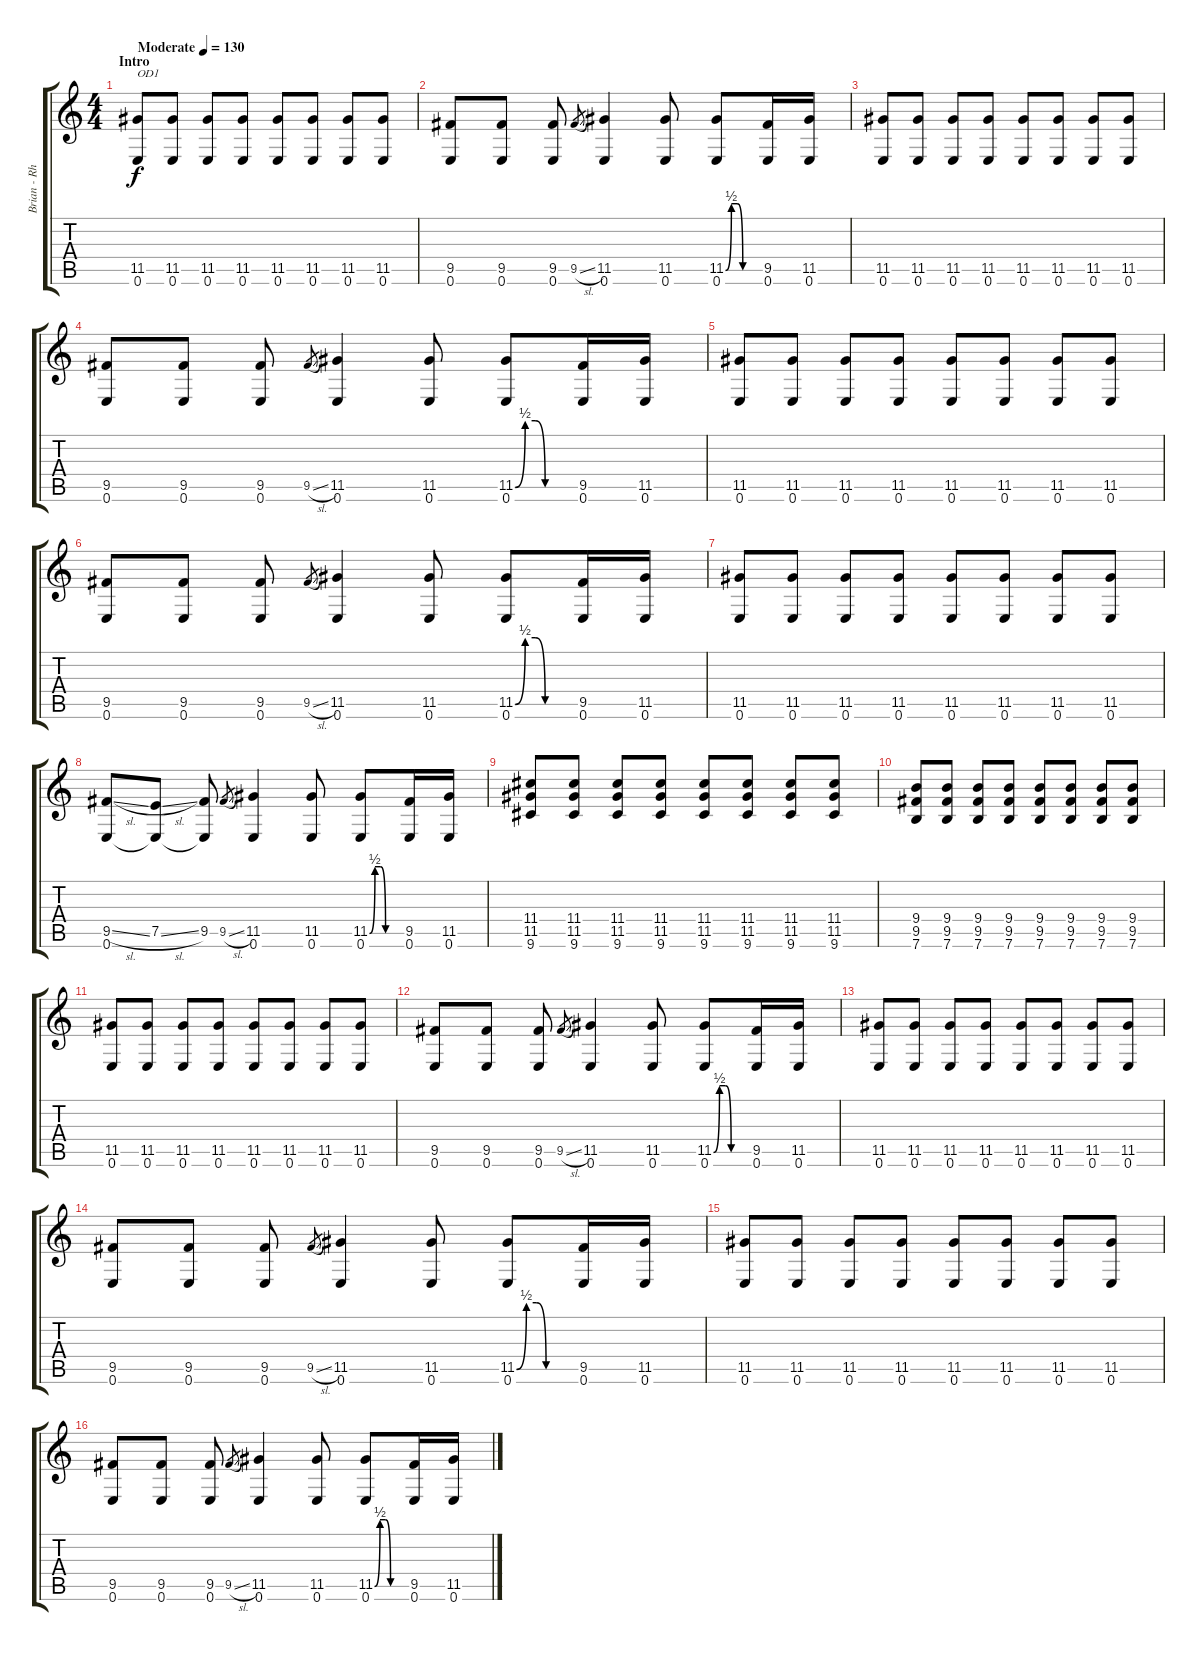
\track ("Brian - Rhythm Guitar" "Brian - Rh") {instrument electricguitarjazz}
\staff {score tabs}
\tuning (E4 B3 G3 D3 A2 E2) {hide}
\ts (4 4)
\section ("" "Intro")
\tempo (130 "Moderate")
\clef g2
\ks c
(11.5 0.6).8{txt "OD1" dy f instrument electricguitarjazz} (11.5 0.6).8 (11.5 0.6).8 (11.5 0.6).8 (11.5 0.6).8 (11.5 0.6).8 (11.5 0.6).8 (11.5 0.6).8 |
(9.5 0.6).8 (9.5 0.6).8 (9.5 0.6).8 9.5{sl}.8{gr} (11.5 0.6).4 (11.5 0.6).8 (11.5{be (custom 0 0 10 2 20 2 30 0 60 0)} 0.6).8 (9.5 0.6).16 (11.5 0.6).16 |
(11.5 0.6).8 (11.5 0.6).8 (11.5 0.6).8 (11.5 0.6).8 (11.5 0.6).8 (11.5 0.6).8 (11.5 0.6).8 (11.5 0.6).8 |
(9.5 0.6).8 (9.5 0.6).8 (9.5 0.6).8 9.5{sl}.8{gr} (11.5 0.6).4 (11.5 0.6).8 (11.5{be (custom 0 0 10 2 20 2 30 0 60 0)} 0.6).8 (9.5 0.6).16 (11.5 0.6).16 |
(11.5 0.6).8 (11.5 0.6).8 (11.5 0.6).8 (11.5 0.6).8 (11.5 0.6).8 (11.5 0.6).8 (11.5 0.6).8 (11.5 0.6).8 |
(9.5 0.6).8 (9.5 0.6).8 (9.5 0.6).8 9.5{sl}.8{gr} (11.5 0.6).4 (11.5 0.6).8 (11.5{be (custom 0 0 10 2 20 2 30 0 60 0)} 0.6).8 (9.5 0.6).16 (11.5 0.6).16 |
(11.5 0.6).8 (11.5 0.6).8 (11.5 0.6).8 (11.5 0.6).8 (11.5 0.6).8 (11.5 0.6).8 (11.5 0.6).8 (11.5 0.6).8 |
(9.5{sl} 0.6).8 (7.5{sl} 0.6{t}).8 (9.5 0.6{t}).8 9.5{sl}.8{gr} (11.5 0.6).4 (11.5 0.6).8 (11.5{be (custom 0 0 10 2 20 2 30 0 60 0)} 0.6).8 (9.5 0.6).16 (11.5 0.6).16 |
(11.4 11.5 9.6).8{instrument electricguitarjazz} (11.4 11.5 9.6).8 (11.4 11.5 9.6).8 (11.4 11.5 9.6).8 (11.4 11.5 9.6).8 (11.4 11.5 9.6).8 (11.4 11.5 9.6).8 (11.4 11.5 9.6).8 |
(9.4 9.5 7.6).8 (9.4 9.5 7.6).8 (9.4 9.5 7.6).8 (9.4 9.5 7.6).8 (9.4 9.5 7.6).8 (9.4 9.5 7.6).8 (9.4 9.5 7.6).8 (9.4 9.5 7.6).8 |
(11.5 0.6).8{instrument electricguitarjazz} (11.5 0.6).8 (11.5 0.6).8 (11.5 0.6).8 (11.5 0.6).8 (11.5 0.6).8 (11.5 0.6).8 (11.5 0.6).8 |
(9.5 0.6).8 (9.5 0.6).8 (9.5 0.6).8 9.5{sl}.8{gr} (11.5 0.6).4 (11.5 0.6).8 (11.5{be (custom 0 0 10 2 20 2 30 0 60 0)} 0.6).8 (9.5 0.6).16 (11.5 0.6).16 |
(11.5 0.6).8 (11.5 0.6).8 (11.5 0.6).8 (11.5 0.6).8 (11.5 0.6).8 (11.5 0.6).8 (11.5 0.6).8 (11.5 0.6).8 |
(9.5 0.6).8 (9.5 0.6).8 (9.5 0.6).8 9.5{sl}.8{gr} (11.5 0.6).4 (11.5 0.6).8 (11.5{be (custom 0 0 10 2 20 2 30 0 60 0)} 0.6).8 (9.5 0.6).16 (11.5 0.6).16 |
(11.5 0.6).8 (11.5 0.6).8 (11.5 0.6).8 (11.5 0.6).8 (11.5 0.6).8 (11.5 0.6).8 (11.5 0.6).8 (11.5 0.6).8 |
(9.5 0.6).8 (9.5 0.6).8 (9.5 0.6).8 9.5{sl}.8{gr} (11.5 0.6).4 (11.5 0.6).8 (11.5{be (custom 0 0 10 2 20 2 30 0 60 0)} 0.6).8 (9.5 0.6).16 (11.5 0.6).16
